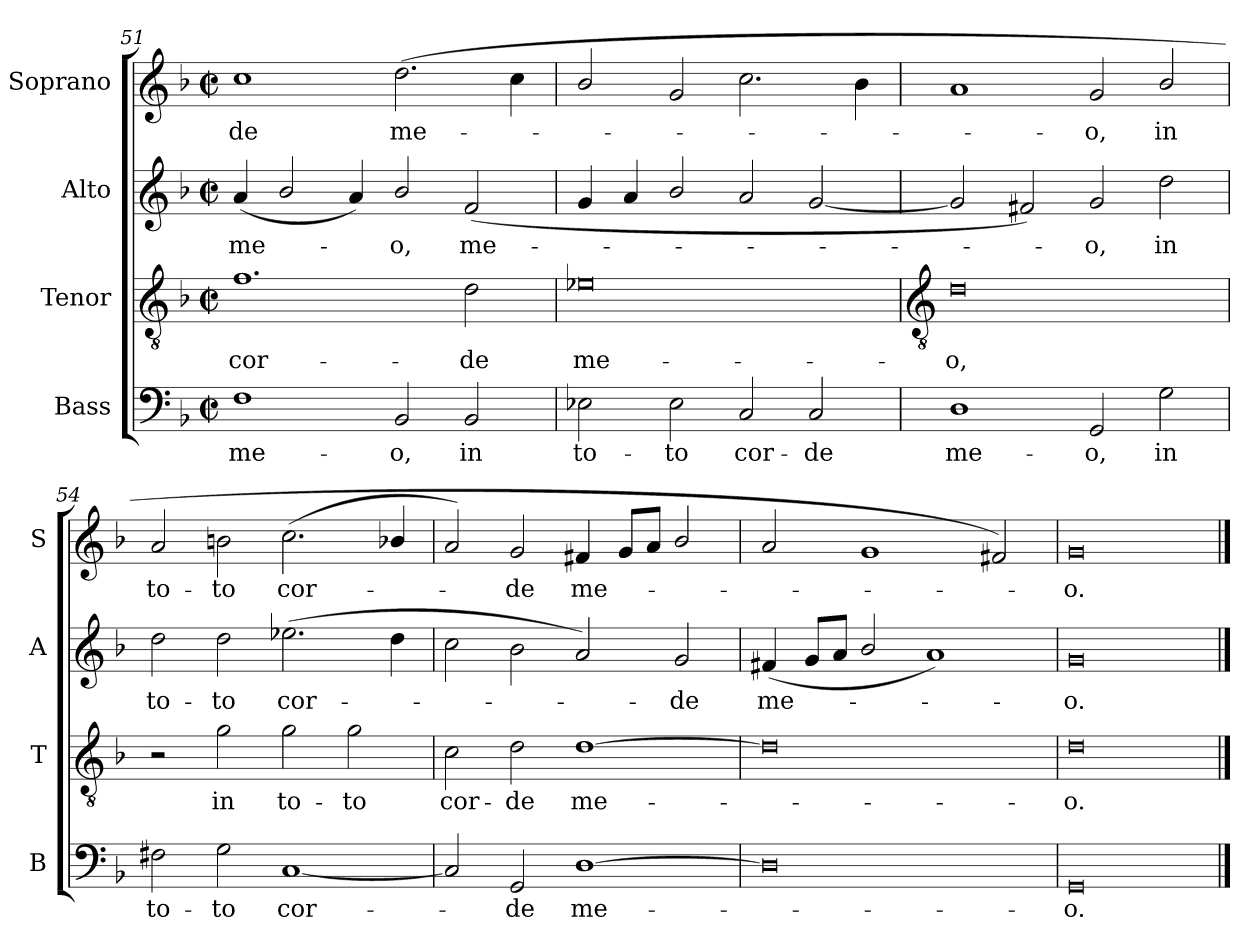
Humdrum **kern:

**kern	**text	**kern	**text	**kern	**text	**kern	**text
*part4	*part4	*part3	*part3	*part2	*part2	*part1	*part1
*staff4	*staff4	*staff3	*staff3	*staff2	*staff2	*staff1	*staff1
*I"Bass	*	*I"Tenor	*	*I"Alto	*	*I"Soprano	*
*I'B	*	*I'T	*	*I'A	*	*I'S	*
*clefF4	*	*clefGv2	*	*clefG2	*	*clefG2	*
*k[b-]	*	*k[b-]	*	*k[b-]	*	*k[b-]	*
*F:	*	*F:	*	*F:	*	*F:	*
*M4/2	*	*M4/2	*	*M4/2	*	*M4/2	*
*met(c|)	*	*met(c|)	*	*met(c|)	*	*met(c|)	*
=51	=51	=51	=51	=51	=51	=51	=51
!	!LO:LY:b	!	!LO:LY:b	!	!LO:LY:b	!	!LO:LY:b
1F	me-	1.f	cor-	(<4a	me-	1cc	-de
.	.	.	.	2b-/	.	.	.
.	.	.	.	4a)	.	.	.
!	!LO:LY:b	!	!	!	!LO:LY:b	!	!LO:LY:b
2BB-	-o,	.	.	2b-/	o,	(<2.dd	me-
!	!LO:LY:b	!	!LO:LY:b	!	!LO:LY:b	!	!
2BB-	in	2d	-de	(<2f	me-	.	.
.	.	.	.	.	.	4cc	.
=52	=52	=52	=52	=52	=52	=52	=52
!	!LO:LY:b	!	!LO:LY:b	!	!	!	!
2E-X	to-	0e-X	me-	4g	.	2b-/	.
.	.	.	.	4a	.	.	.
!	!LO:LY:b	!	!	!	!	!	!
2E-	-to	.	.	2b-/	.	2g	.
!	!LO:LY:b	!	!	!	!	!	!
2C	cor-	.	.	2a	.	2.cc	.
!	!LO:LY:b	!	!	!	!	!	!
2C	-de	.	.	[2g	.	.	.
.	.	.	.	.	.	4b-	.
!!LO:LB:g=z
=53	=53	=53	=53	=53	=53	=53	=53
*	*	*clefGv2	*	*	*	*	*
!	!LO:LY:b	!	!LO:LY:b	!	!	!	!
1D	me-	0d	-o,	2g]	.	1a	.
.	.	.	.	2f#X)	.	.	.
!	!LO:LY:b	!	!	!	!LO:LY:b	!	!LO:LY:b
2GG	-o,	.	.	2g	o,	2g	o,
!	!LO:LY:b	!	!	!	!LO:LY:b	!	!LO:LY:b
2G	in	.	.	2dd	in	2b-/	in
=54	=54	=54	=54	=54	=54	=54	=54
!	!LO:LY:b	!	!	!	!LO:LY:b	!	!LO:LY:b
2F#X	to-	2r	.	2dd	to-	2a	to-
!	!LO:LY:b	!	!LO:LY:b	!	!LO:LY:b	!	!LO:LY:b
2G	-to	2g	in	2dd	-to	2bn	-to
!	!LO:LY:b	!	!LO:LY:b	!	!LO:LY:b	!	!LO:LY:b
[1C	cor-	2g	to-	(>2.ee-X	cor-	(<2.cc	cor-
!	!	!	!LO:LY:b	!	!	!	!
.	.	2g	-to	.	.	.	.
.	.	.	.	4dd	.	4b-X/	.
=55	=55	=55	=55	=55	=55	=55	=55
!	!	!	!LO:LY:b	!	!	!	!
2C]	.	2c	cor-	2cc	.	2a)	.
!	!LO:LY:b	!	!LO:LY:b	!	!	!	!LO:LY:b
2GG	de	2d	-de	2b-	.	2g	de
!	!LO:LY:b	!	!LO:LY:b	!	!	!	!LO:LY:b
[1D	me-	[1d	me-	2a)	.	4f#X	me-
.	.	.	.	.	.	8gL	.
.	.	.	.	.	.	8aJ	.
!	!	!	!	!	!LO:LY:b	!	!
.	.	.	.	2g	de	2b-/	.
=56	=56	=56	=56	=56	=56	=56	=56
!	!	!	!	!	!LO:LY:b	!	!
0D]	.	0d]	.	(<4f#X	me-	2a	.
.	.	.	.	8gL	.	.	.
.	.	.	.	8aJ	.	.	.
.	.	.	.	2b-/	.	1g	.
.	.	.	.	1a)	.	.	.
.	.	.	.	.	.	2f#X)	.
=57	=57	=57	=57	=57	=57	=57	=57
!	!LO:LY:b	!	!LO:LY:b	!	!LO:LY:b	!	!LO:LY:b
0GG	o.	0d	o.	0g	o.	0g	o.
==	==	==	==	==	==	==	==
*-	*-	*-	*-	*-	*-	*-	*-
